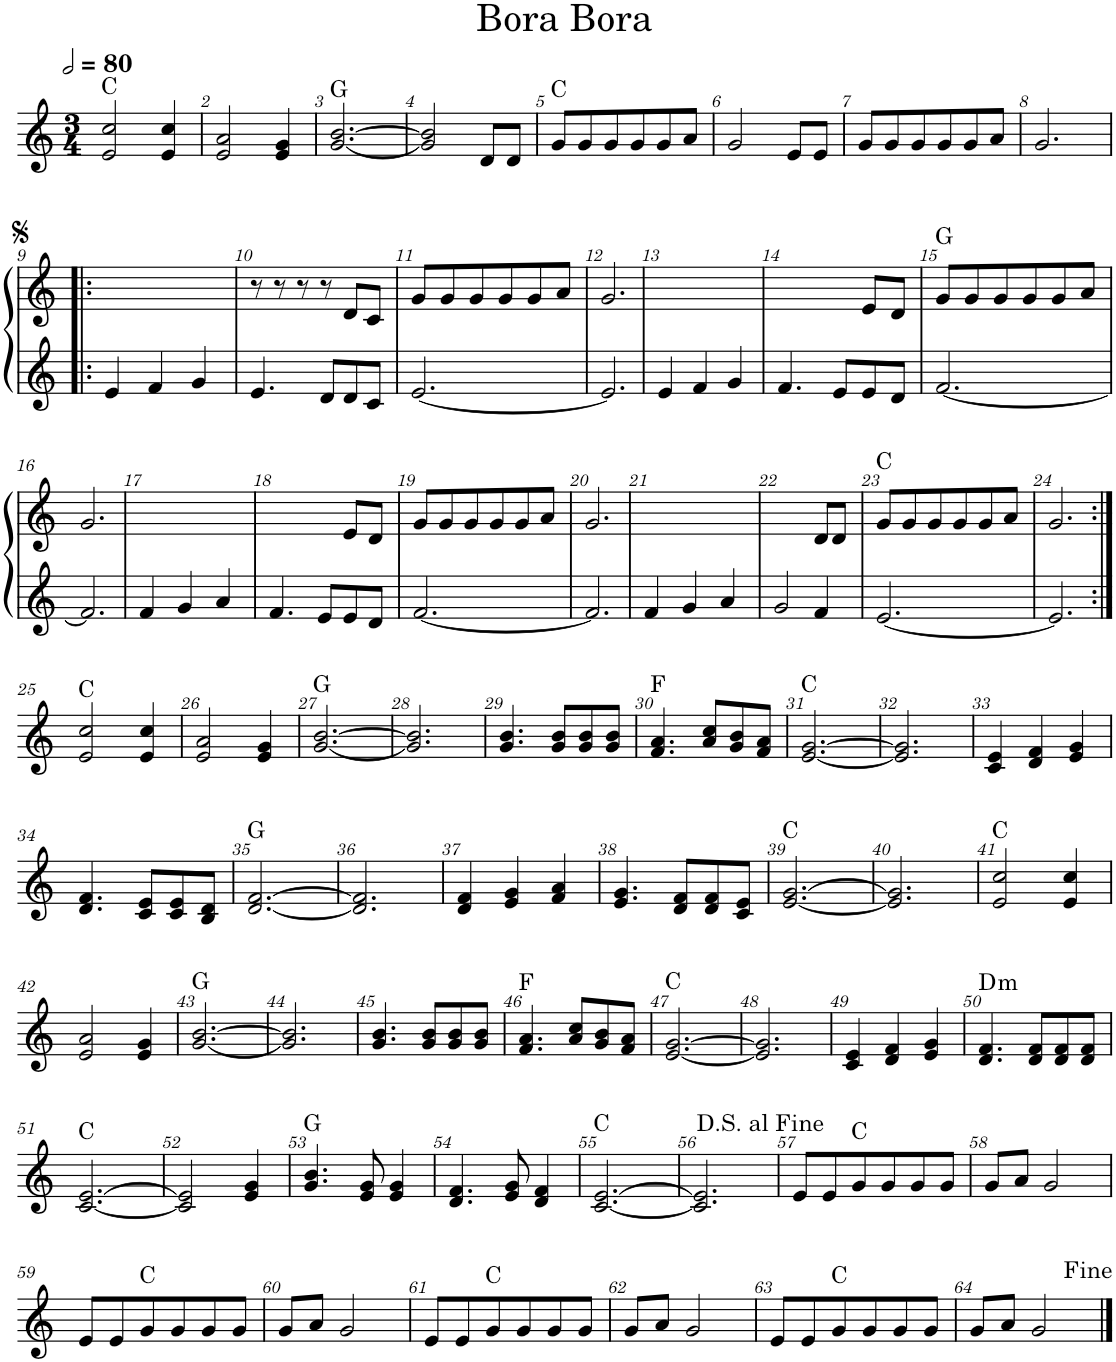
**kern	**kern	**harte
*part1	*part1	*part1
*staff2	*staff1	*
*I"Piano	*	*
*I'Pno	*	*
*clefG2	*clefG2	*
*k[]	*k[]	*
*M3/4	*M3/4	*
*MM160	*MM160	*
=1	=1	=1
2e/ 2cc/	2.r	C:maj
4e/ 4cc/	.	.
=2	=2	=2
2e/ 2a/	2.r	.
4e/ 4g/	.	.
=3	=3	=3
[2.g/ [2.b/	2.r	G:maj
=4	=4	=4
2g/] 2b/]	2.r	.
8d/L	.	.
8d/J	.	.
=5	=5	=5
8g/L	2.r	C:maj
8g/	.	.
8g/	.	.
8g/	.	.
8g/	.	.
8a/J	.	.
=6	=6	=6
2g/	2.r	.
8e/L	.	.
8e/J	.	.
=7	=7	=7
8g/L	2.r	.
8g/	.	.
8g/	.	.
8g/	.	.
8g/	.	.
8a/J	.	.
=8	=8	=8
2.g/	2.ryy	.
!!LO:LB:g=z
=9!|:	=9!|:	=9!|:
4e/	2.ryy	.
4f/	.	.
4g/	.	.
=10	=10	=10
4.e/	8r	.
.	8r	.
.	8r	.
8d/L	8r	.
8d/	8d/L	.
8c/J	8c/J	.
=11	=11	=11
[<2.e/	8g/L	.
.	8g/	.
.	8g/	.
.	8g/	.
.	8g/	.
.	8a/J	.
=12	=12	=12
2.e/]	2.g/	.
=13	=13	=13
4e/	2.ryy	.
4f/	.	.
4g/	.	.
=14	=14	=14
4.f/	2ryy	.
8e/L	.	.
8e/	8e/L	.
8d/J	8d/J	.
=15	=15	=15
[<2.f/	8g/L	G:maj
.	8g/	.
.	8g/	.
.	8g/	.
.	8g/	.
.	8a/J	.
!!LO:LB:g=z
=16	=16	=16
2.f/]	2.g/	.
=17	=17	=17
4f/	2.ryy	.
4g/	.	.
4a/	.	.
=18	=18	=18
4.f/	2ryy	.
8e/L	.	.
8e/	8e/L	.
8d/J	8d/J	.
=19	=19	=19
[<2.f/	8g/L	.
.	8g/	.
.	8g/	.
.	8g/	.
.	8g/	.
.	8a/J	.
=20	=20	=20
2.f/]	2.g/	.
=21	=21	=21
4f/	2.ryy	.
4g/	.	.
4a/	.	.
=22	=22	=22
2g/	2ryy	.
4f/	8d/L	.
.	8d/J	.
=23	=23	=23
[<2.e/	8g/L	C:maj
.	8g/	.
.	8g/	.
.	8g/	.
.	8g/	.
.	8a/J	.
=24	=24	=24
2.e/]	2.g/	.
!!LO:LB:g=z
=25:|!	=25:|!	=25:|!
2.ryy	2e/ 2cc/	C:maj
.	4e/ 4cc/	.
=26	=26	=26
2.r	2e/ 2a/	.
.	4e/ 4g/	.
=27	=27	=27
2.r	[<2.g/ [2.b/	G:maj
=28	=28	=28
2.r	2.g/] 2.b/]	.
=29	=29	=29
2.r	4.g/ 4.b/	.
.	8g/ 8b/L	.
.	8g/ 8b/	.
.	8g/ 8b/J	.
=30	=30	=30
2.r	4.f/ 4.a/	F:maj
.	8a/ 8cc/L	.
.	8g/ 8b/	.
.	8f/ 8a/J	.
=31	=31	=31
2.r	[<2.e/ [2.g/	C:maj
=32	=32	=32
2.r	2.e/] 2.g/]	.
=33	=33	=33
2.r	4c/ 4e/	.
.	4d/ 4f/	.
.	4e/ 4g/	.
!!LO:LB:g=z
=34	=34	=34
2.r	4.d/ 4.f/	.
.	8c/ 8e/L	.
.	8c/ 8e/	.
.	8B/ 8d/J	.
=35	=35	=35
2.r	[<2.d/ [2.f/	G:maj
=36	=36	=36
2.r	2.d/] 2.f/]	.
=37	=37	=37
2.r	4d/ 4f/	.
.	4e/ 4g/	.
.	4f/ 4a/	.
=38	=38	=38
2.r	4.e/ 4.g/	.
.	8d/ 8f/L	.
.	8d/ 8f/	.
.	8c/ 8e/J	.
=39	=39	=39
2.r	[<2.e/ [2.g/	C:maj
=40	=40	=40
2.r	2.e/] 2.g/]	.
=41	=41	=41
2.r	2e/ 2cc/	C:maj
.	4e/ 4cc/	.
!!LO:LB:g=z
=42	=42	=42
2.r	2e/ 2a/	.
.	4e/ 4g/	.
=43	=43	=43
2.r	[<2.g/ [>2.b/	G:maj
=44	=44	=44
2.r	2.g/] 2.b/]	.
=45	=45	=45
2.r	4.g/ 4.b/	.
.	8g/ 8b/L	.
.	8g/ 8b/	.
.	8g/ 8b/J	.
=46	=46	=46
2.r	4.f/ 4.a/	F:maj
.	8a/ 8cc/L	.
.	8g/ 8b/	.
.	8f/ 8a/J	.
=47	=47	=47
2.r	[<2.e/ [2.g/	C:maj
=48	=48	=48
2.r	2.e/] 2.g/]	.
=49	=49	=49
2.r	4c/ 4e/	.
.	4d/ 4f/	.
.	4e/ 4g/	.
=50	=50	=50
!	!	!LO:H:kt=m
2.r	4.d/ 4.f/	D:min
.	8d/ 8f/L	.
.	8d/ 8f/	.
.	8d/ 8f/J	.
!!LO:LB:g=z
=51	=51	=51
2.r	[<2.c/ [>2.e/	C:maj
=52	=52	=52
2.r	2c/] 2e/]	.
.	4e/ 4g/	.
=53	=53	=53
2.r	4.g/ 4.b/	G:maj
.	8e/ 8g/	.
.	4e/ 4g/	.
=54	=54	=54
2.r	4.d/ 4.f/	.
.	8e/ 8g/	.
.	4d/ 4f/	.
=55	=55	=55
2.r	[2.c/ [2.e/	C:maj
=56	=56	=56
2.r	2.c/] 2.e/]	.
=57	=57	=57
2.r	8e/L	.
.	8e/	.
.	8g/	C:maj
.	8g/	.
.	8g/	.
.	8g/J	.
=58	=58	=58
2.r	8g/L	.
.	8a/J	.
.	2g/	.
!!LO:LB:g=z
=59	=59	=59
2.r	8e/L	.
.	8e/	.
.	8g/	C:maj
.	8g/	.
.	8g/	.
.	8g/J	.
=60	=60	=60
2.r	8g/L	.
.	8a/J	.
.	2g/	.
=61	=61	=61
2.r	8e/L	.
.	8e/	.
.	8g/	C:maj
.	8g/	.
.	8g/	.
.	8g/J	.
=62	=62	=62
2.r	8g/L	.
.	8a/J	.
.	2g/	.
=63	=63	=63
2.r	8e/L	.
.	8e/	.
.	8g/	C:maj
.	8g/	.
.	8g/	.
.	8g/J	.
=64	=64	=64
2.r	8g/L	.
.	8a/J	.
.	2g/	.
==	==	==
*-	*-	*-
